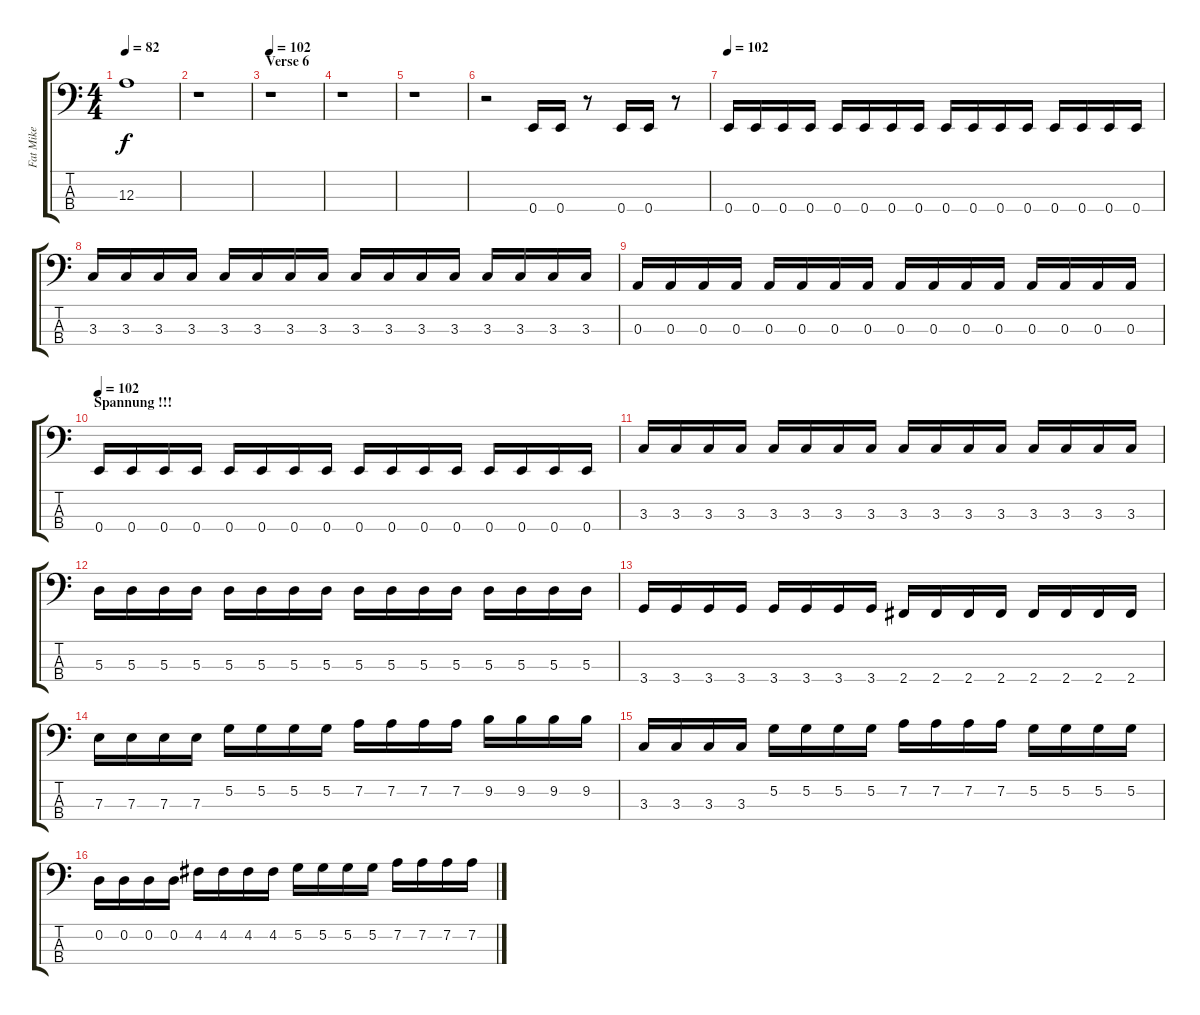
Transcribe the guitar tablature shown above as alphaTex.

\track ("Fat Mike" "Fat Mike") {instrument electricbasspick}
\staff {score tabs}
\tuning (G2 D2 A1 E1) {hide}
\ts (4 4)
\tempo 82
\clef f4
\ks c
12.3.1{dy f} |
r.1 |
\section ("" "Verse 6")
\tempo 102
r.1 |
r.1 |
r.1 |
r.2 0.4.16 0.4.16 r.8 0.4.16 0.4.16 r.8 |
\tempo 102
0.4.16 0.4.16 0.4.16 0.4.16 0.4.16 0.4.16 0.4.16 0.4.16 0.4.16 0.4.16 0.4.16 0.4.16 0.4.16 0.4.16 0.4.16 0.4.16 |
3.3.16 3.3.16 3.3.16 3.3.16 3.3.16 3.3.16 3.3.16 3.3.16 3.3.16 3.3.16 3.3.16 3.3.16 3.3.16 3.3.16 3.3.16 3.3.16 |
0.3.16 0.3.16 0.3.16 0.3.16 0.3.16 0.3.16 0.3.16 0.3.16 0.3.16 0.3.16 0.3.16 0.3.16 0.3.16 0.3.16 0.3.16 0.3.16 |
\section ("" "Spannung !!!")
\tempo 102
0.4.16 0.4.16 0.4.16 0.4.16 0.4.16 0.4.16 0.4.16 0.4.16 0.4.16 0.4.16 0.4.16 0.4.16 0.4.16 0.4.16 0.4.16 0.4.16 |
3.3.16 3.3.16 3.3.16 3.3.16 3.3.16 3.3.16 3.3.16 3.3.16 3.3.16 3.3.16 3.3.16 3.3.16 3.3.16 3.3.16 3.3.16 3.3.16 |
5.3.16 5.3.16 5.3.16 5.3.16 5.3.16 5.3.16 5.3.16 5.3.16 5.3.16 5.3.16 5.3.16 5.3.16 5.3.16 5.3.16 5.3.16 5.3.16 |
3.4.16 3.4.16 3.4.16 3.4.16 3.4.16 3.4.16 3.4.16 3.4.16 2.4.16 2.4.16 2.4.16 2.4.16 2.4.16 2.4.16 2.4.16 2.4.16 |
7.3.16 7.3.16 7.3.16 7.3.16 5.2.16 5.2.16 5.2.16 5.2.16 7.2.16 7.2.16 7.2.16 7.2.16 9.2.16 9.2.16 9.2.16 9.2.16 |
3.3.16 3.3.16 3.3.16 3.3.16 5.2.16 5.2.16 5.2.16 5.2.16 7.2.16 7.2.16 7.2.16 7.2.16 5.2.16 5.2.16 5.2.16 5.2.16 |
0.2.16 0.2.16 0.2.16 0.2.16 4.2.16 4.2.16 4.2.16 4.2.16 5.2.16 5.2.16 5.2.16 5.2.16 7.2.16 7.2.16 7.2.16 7.2.16
